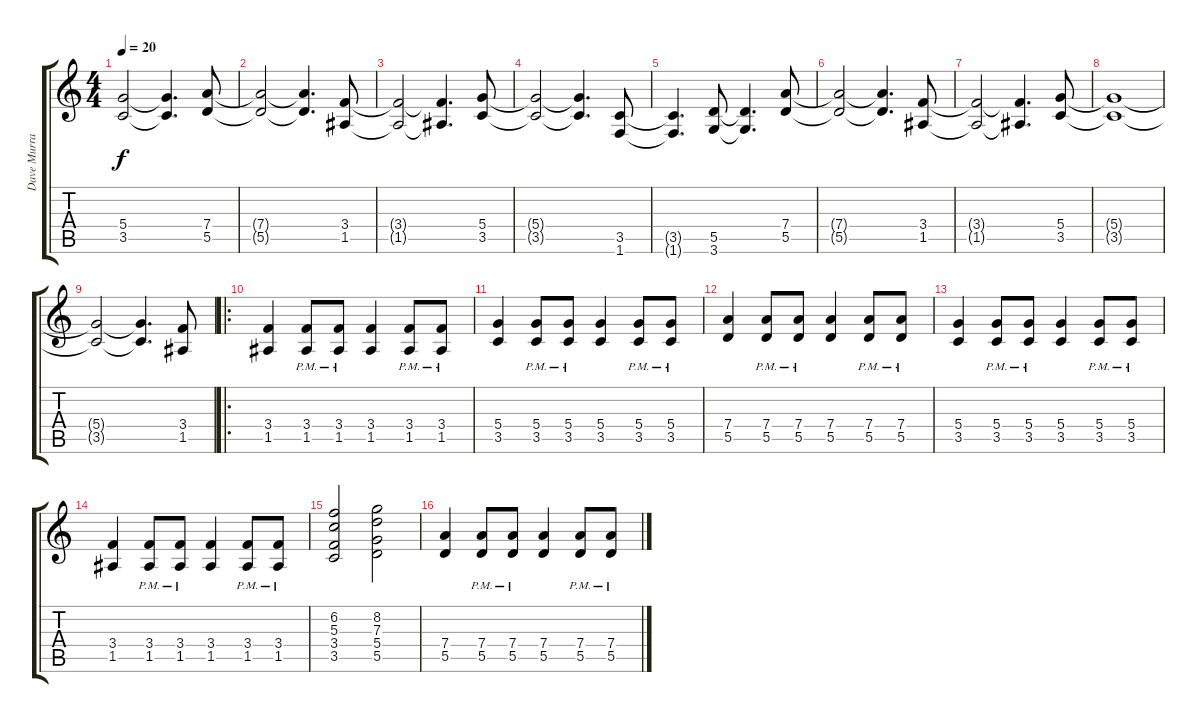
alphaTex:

\track ("Dave Murray" "Dave Murra") {instrument overdrivenguitar}
\staff {score tabs}
\tuning (E4 B3 G3 D3 A2 E2) {hide}
\ts (4 4)
\tempo 20
\clef g2
\ks c
(5.4{t} 3.5{t}).2{dy f} (5.4{t} 3.5{t}).4{d} (7.4 5.5).8 |
(7.4{t} 5.5{t}).2 (7.4{t} 5.5{t}).4{d} (3.4 1.5).8 |
(3.4{t} 1.5{t}).2 (3.4{t} 1.5{t}).4{d} (5.4 3.5).8 |
(5.4{t} 3.5{t}).2 (5.4{t} 3.5{t}).4{d} (3.5 1.6).8 |
(3.5{t} 1.6{t}).4{d} (5.5 3.6).8 (5.5{t} 3.6{t}).4{d} (7.4 5.5).8 |
(7.4{t} 5.5{t}).2 (7.4{t} 5.5{t}).4{d} (3.4 1.5).8 |
(3.4{t} 1.5{t}).2 (3.4{t} 1.5{t}).4{d} (5.4 3.5).8 |
(5.4{t} 3.5{t}).1 |
(5.4{t} 3.5{t}).2 (5.4{t} 3.5{t}).4{d} (3.4 1.5).8 |
\ro
(3.4 1.5).4 (3.4{pm} 1.5{pm}).8 (3.4{pm} 1.5{pm}).8 (3.4 1.5).4 (3.4{pm} 1.5{pm}).8 (3.4{pm} 1.5{pm}).8 |
(5.4 3.5).4 (5.4{pm} 3.5{pm}).8 (5.4{pm} 3.5{pm}).8 (5.4 3.5).4 (5.4{pm} 3.5{pm}).8 (5.4{pm} 3.5{pm}).8 |
(7.4 5.5).4 (7.4{pm} 5.5{pm}).8 (7.4{pm} 5.5{pm}).8 (7.4 5.5).4 (7.4{pm} 5.5{pm}).8 (7.4{pm} 5.5{pm}).8 |
(5.4 3.5).4 (5.4{pm} 3.5{pm}).8 (5.4{pm} 3.5{pm}).8 (5.4 3.5).4 (5.4{pm} 3.5{pm}).8 (5.4{pm} 3.5{pm}).8 |
(3.4 1.5).4 (3.4{pm} 1.5{pm}).8 (3.4{pm} 1.5{pm}).8 (3.4 1.5).4 (3.4{pm} 1.5{pm}).8 (3.4{pm} 1.5{pm}).8 |
(6.2 5.3 3.4 3.5).2 (8.2 7.3 5.4 5.5).2 |
(7.4 5.5).4 (7.4{pm} 5.5{pm}).8 (7.4{pm} 5.5{pm}).8 (7.4 5.5).4 (7.4{pm} 5.5{pm}).8 (7.4{pm} 5.5{pm}).8
